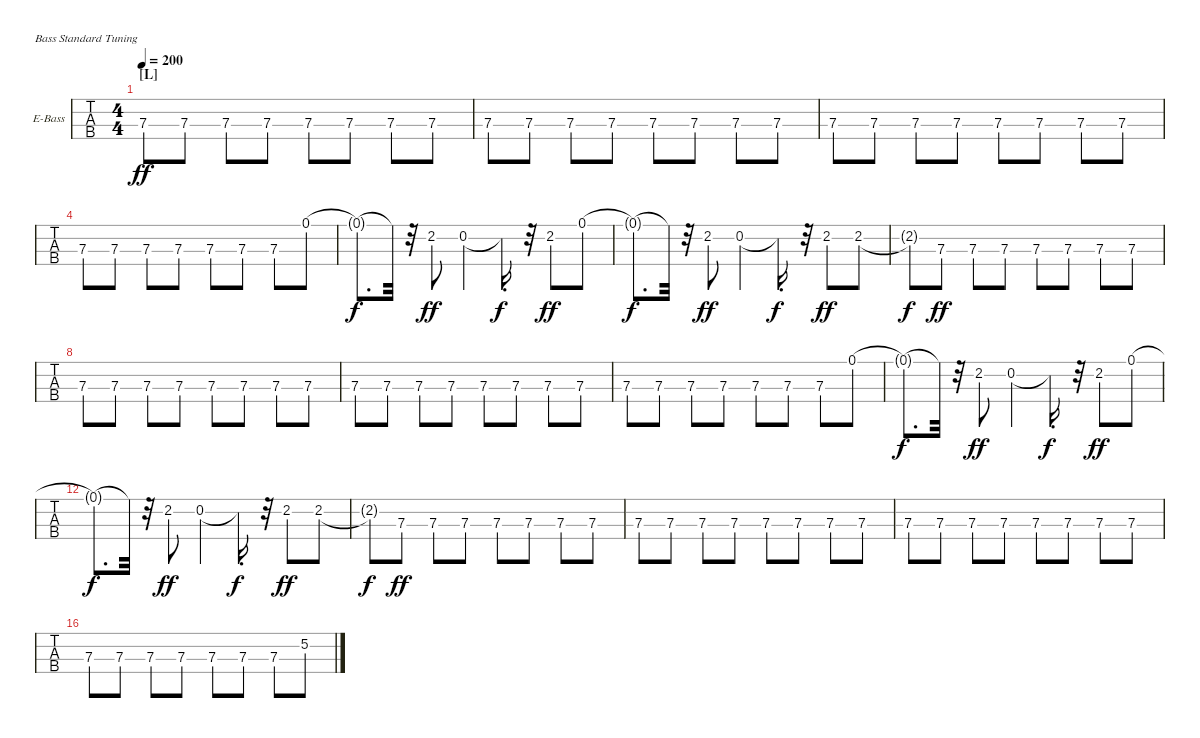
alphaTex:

\bracketExtendMode nobrackets
\firstSystemTrackNameOrientation horizontal
\otherSystemsTrackNameOrientation horizontal
\defaultBarNumberDisplay FirstOfSystem
\track ("Bass" "E-Bass") {instrument electricbassfinger}
\staff {tabs}
\tuning (G2 D2 A1 E1)
\ts (4 4)
\section ("L" "")
\tempo 200
\clef f4
\scale
0.25
\ks c
7.3.8{dy ff} 7.3.8 7.3.8 7.3.8 7.3.8 7.3.8 7.3.8 7.3.8 |
\scale
0.25 7.3.8 7.3.8 7.3.8 7.3.8 7.3.8 7.3.8 7.3.8 7.3.8 |
\scale
0.25 7.3.8 7.3.8 7.3.8 7.3.8 7.3.8 7.3.8 7.3.8 7.3.8 |
\scale
0.25 7.3.8 7.3.8 7.3.8 7.3.8 7.3.8 7.3.8 7.3.8 0.1.8 |
\scale
0.286096 0.1{t}.8{d dy f} 0.1{t}.32 r.32 2.2.8{dy ff} 0.2.4 0.2{t}.16{d dy f} r.32 2.2.8{dy ff} 0.1.8 |
\scale
0.286096 0.1{t}.8{d dy f} 0.1{t}.32 r.32 2.2.8{dy ff} 0.2.4 0.2{t}.16{d dy f} r.32 2.2.8{dy ff} 2.2.8 |
\scale
0.213904 2.2{t}.8{dy f} 7.3.8{dy ff} 7.3.8 7.3.8 7.3.8 7.3.8 7.3.8 7.3.8 |
\scale
0.213904 7.3.8 7.3.8 7.3.8 7.3.8 7.3.8 7.3.8 7.3.8 7.3.8 |
\scale
0.213904 7.3.8 7.3.8 7.3.8 7.3.8 7.3.8 7.3.8 7.3.8 7.3.8 |
\scale
0.213904 7.3.8 7.3.8 7.3.8 7.3.8 7.3.8 7.3.8 7.3.8 0.1.8 |
\scale
0.286096 0.1{t}.8{d dy f} 0.1{t}.32 r.32 2.2.8{dy ff} 0.2.4 0.2{t}.16{d dy f} r.32 2.2.8{dy ff} 0.1.8 |
\scale
0.286096 0.1{t}.8{d dy f} 0.1{t}.32 r.32 2.2.8{dy ff} 0.2.4 0.2{t}.16{d dy f} r.32 2.2.8{dy ff} 2.2.8 |
\scale
0.25 2.2{t}.8{dy f} 7.3.8{dy ff} 7.3.8 7.3.8 7.3.8 7.3.8 7.3.8 7.3.8 |
\scale
0.25 7.3.8 7.3.8 7.3.8 7.3.8 7.3.8 7.3.8 7.3.8 7.3.8 |
\scale
0.25 7.3.8 7.3.8 7.3.8 7.3.8 7.3.8 7.3.8 7.3.8 7.3.8 |
\scale
0.25 7.3.8 7.3.8 7.3.8 7.3.8 7.3.8 7.3.8 7.3.8 5.2.8
